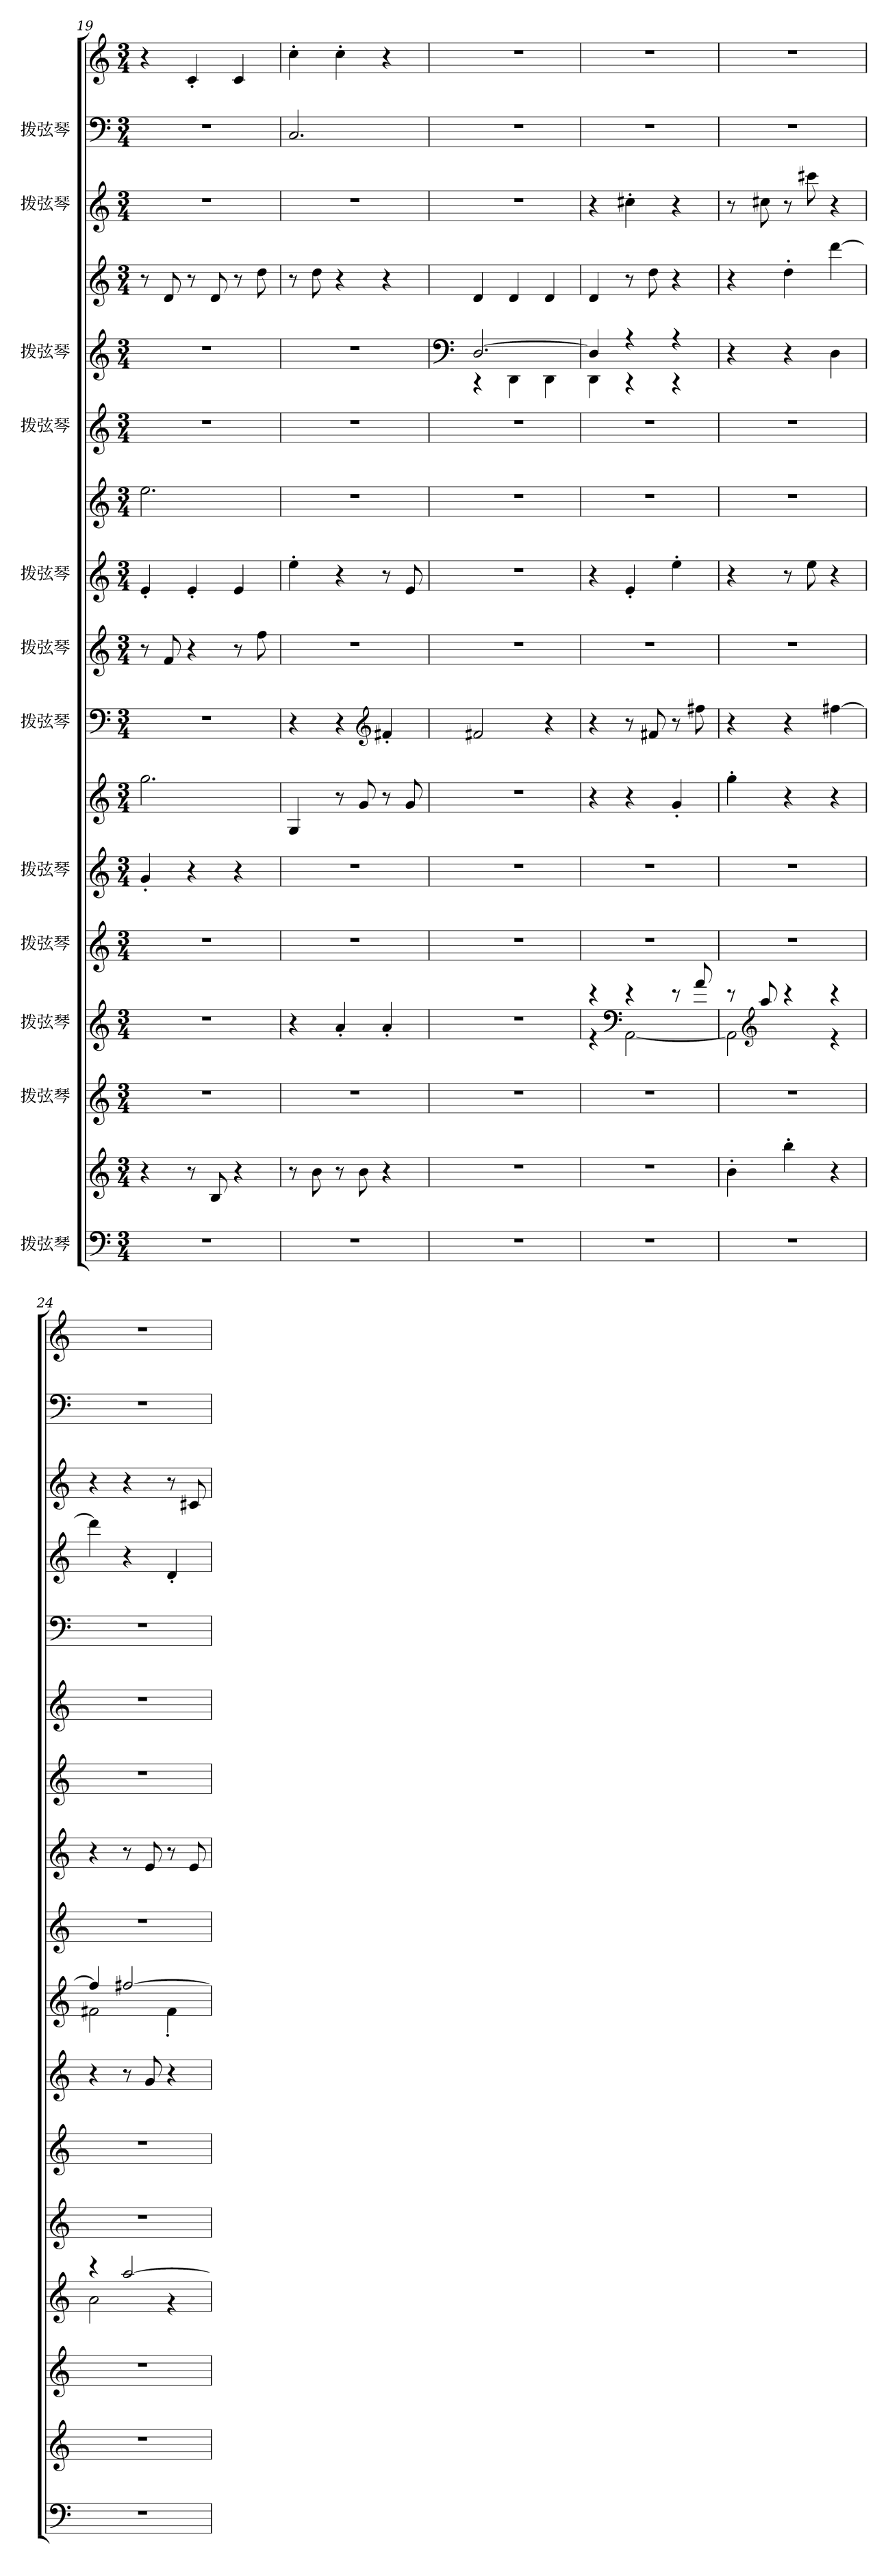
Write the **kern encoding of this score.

**kern	**kern	**kern	**kern	**kern	**kern	**kern	**kern	**kern	**kern	**kern	**kern	**kern	**kern	**kern	**kern	**kern
*part12	*part12	*part11	*part10	*part9	*part8	*part8	*part7	*part6	*part5	*part5	*part4	*part3	*part3	*part2	*part1	*part1
*staff17	*staff16	*staff15	*staff14	*staff13	*staff12	*staff11	*staff10	*staff9	*staff8	*staff7	*staff6	*staff5	*staff4	*staff3	*staff2	*staff1
*I"拨弦琴	*	*I"拨弦琴	*I"拨弦琴	*I"拨弦琴	*I"拨弦琴	*	*I"拨弦琴	*I"拨弦琴	*I"拨弦琴	*	*I"拨弦琴	*I"拨弦琴	*	*I"拨弦琴	*I"拨弦琴	*
*clefF4	*clefG2	*clefG2	*clefG2	*clefG2	*clefG2	*clefG2	*clefF4	*clefG2	*clefG2	*clefG2	*clefG2	*clefG2	*clefG2	*clefG2	*clefF4	*clefG2
*k[]	*k[]	*k[]	*k[]	*k[]	*k[]	*k[]	*k[]	*k[]	*k[]	*k[]	*k[]	*k[]	*k[]	*k[]	*k[]	*k[]
*M3/4	*M3/4	*M3/4	*M3/4	*M3/4	*M3/4	*M3/4	*M3/4	*M3/4	*M3/4	*M3/4	*M3/4	*M3/4	*M3/4	*M3/4	*M3/4	*M3/4
=19	=19	=19	=19	=19	=19	=19	=19	=19	=19	=19	=19	=19	=19	=19	=19	=19
2.r	4r	2.r	2.r	2.r	4g'/	2.gg\	2.r	8r	4e'/	2.ee\	2.r	2.r	8r	2.r	2.r	4r
.	.	.	.	.	.	.	.	8f/	.	.	.	.	8d/	.	.	.
.	8r	.	.	.	4r	.	.	4r	4e'/	.	.	.	8r	.	.	4c'/
.	8B/	.	.	.	.	.	.	.	.	.	.	.	8d/	.	.	.
.	4r	.	.	.	4r	.	.	8r	4e/	.	.	.	8r	.	.	4c/
.	.	.	.	.	.	.	.	8ff\	.	.	.	.	8dd\	.	.	.
=20	=20	=20	=20	=20	=20	=20	=20	=20	=20	=20	=20	=20	=20	=20	=20	=20
2.r	8r	2.r	4r	2.r	2.r	4G/	4r	2.r	4ee'\	2.r	2.r	2.r	8r	2.r	2.C/	4cc'\
.	8b\	.	.	.	.	.	.	.	.	.	.	.	8dd\	.	.	.
.	8r	.	4a'/	.	.	8r	4r	.	4r	.	.	.	4r	.	.	4cc'\
.	8b\	.	.	.	.	8g/	.	.	.	.	.	.	.	.	.	.
*	*	*	*	*	*	*	*clefG2	*	*	*	*	*	*	*	*	*
.	4r	.	4a'/	.	.	8r	4f#X'/	.	8r	.	.	.	4r	.	.	4r
.	.	.	.	.	.	8g/	.	.	8e/	.	.	.	.	.	.	.
=21	=21	=21	=21	=21	=21	=21	=21	=21	=21	=21	=21	=21	=21	=21	=21	=21
*	*	*	*	*	*	*	*	*	*	*	*	*clefF4	*	*	*	*
*	*	*	*	*	*	*	*	*	*	*	*	*^	*	*	*	*
2.r	2.r	2.r	2.r	2.r	2.r	2.r	2f#X/	2.r	2.r	2.r	2.r	[2.D/	4r	4d/	2.r	2.r	2.r
.	.	.	.	.	.	.	.	.	.	.	.	.	4DD\	4d/	.	.	.
.	.	.	.	.	.	.	4r	.	.	.	.	.	4DD\	4d/	.	.	.
!!LO:PB:g=z
=22	=22	=22	=22	=22	=22	=22	=22	=22	=22	=22	=22	=22	=22	=22	=22	=22	=22
*	*	*	*^	*	*	*	*	*	*	*	*	*	*	*	*	*	*
2.r	2.r	2.r	4r	4r	2.r	2.r	4r	4r	2.r	4r	2.r	2.r	4D/]	4DD\	4d/	4r	2.r	2.r
*	*	*	*clefF4	*	*	*	*	*	*	*	*	*	*	*	*	*	*	*
.	.	.	4r	[2AA\	.	.	4r	8r	.	4e'/	.	.	4r	4r	8r	4cc#X'\	.	.
.	.	.	.	.	.	.	.	8f#X/	.	.	.	.	.	.	8dd\	.	.	.
.	.	.	8r	.	.	.	4g'/	8r	.	4ee'\	.	.	4r	4r	4r	4r	.	.
.	.	.	8a/	.	.	.	.	8ff#X\	.	.	.	.	.	.	.	.	.	.
*	*	*	*	*	*	*	*	*	*	*	*	*	*v	*v	*	*	*	*
=23	=23	=23	=23	=23	=23	=23	=23	=23	=23	=23	=23	=23	=23	=23	=23	=23	=23
2.r	4b'\	2.r	8r	2AA\]	2.r	2.r	4gg'\	4r	2.r	4r	2.r	2.r	4r	4r	8r	2.r	2.r
*	*	*	*clefG2	*	*	*	*	*	*	*	*	*	*	*	*	*	*
.	.	.	8aa/	.	.	.	.	.	.	.	.	.	.	.	8cc#X\	.	.
.	4bb'\	.	4r	.	.	.	4r	4r	.	8r	.	.	4r	4dd'\	8r	.	.
.	.	.	.	.	.	.	.	.	.	8ee\	.	.	.	.	8ccc#X\	.	.
.	4r	.	4r	4r	.	.	4r	[4ff#X\	.	4r	.	.	4D\	[4ddd\	4r	.	.
=24	=24	=24	=24	=24	=24	=24	=24	=24	=24	=24	=24	=24	=24	=24	=24	=24	=24
*	*	*	*	*	*	*	*	*^	*	*	*	*	*	*	*	*	*
2.r	2.r	2.r	4r	2a\	2.r	2.r	4r	4ff#/]	2f#X\	2.r	4r	2.r	2.r	2.r	4ddd\]	4r	2.r	2.r
.	.	.	[2aa/	.	.	.	8r	[2ff#X/	.	.	8r	.	.	.	4r	4r	.	.
.	.	.	.	.	.	.	8g/	.	.	.	8e/	.	.	.	.	.	.	.
.	.	.	.	4r	.	.	4r	.	4f#'\	.	8r	.	.	.	4d'/	8r	.	.
.	.	.	.	.	.	.	.	.	.	.	8e/	.	.	.	.	8c#X/	.	.
*	*	*	*v	*v	*	*	*	*v	*v	*	*	*	*	*	*	*	*	*
=	=	=	=	=	=	=	=	=	=	=	=	=	=	=	=	=
*-	*-	*-	*-	*-	*-	*-	*-	*-	*-	*-	*-	*-	*-	*-	*-	*-
